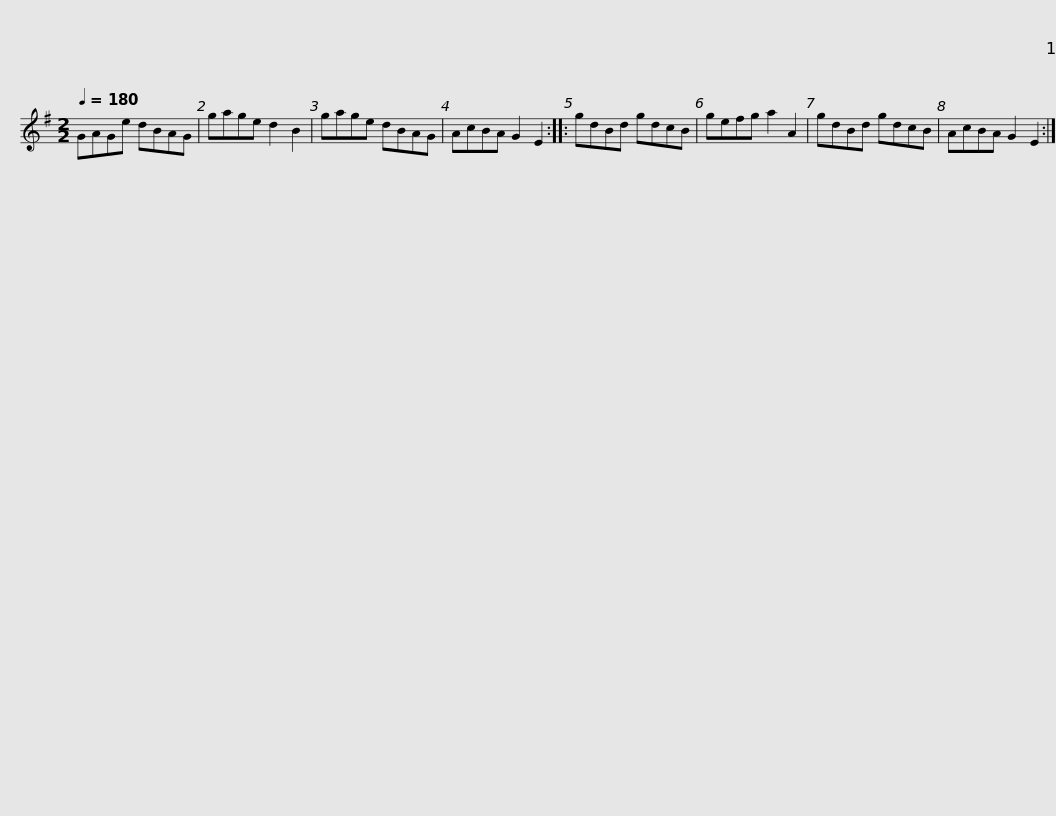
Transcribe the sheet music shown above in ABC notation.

X:1
L:1/8
Q:1/4=180
M:2/2
I:linebreak $
K:G
V:1 treble
V:1
 GAGe dBAG | gage d2 B2 | gage dBAG | AcBA G2 E2 ::$ gdBd gdcB | %5
 gefg a2 A2 | gdBd gdcB | AcBA G2 E2 :| %8
